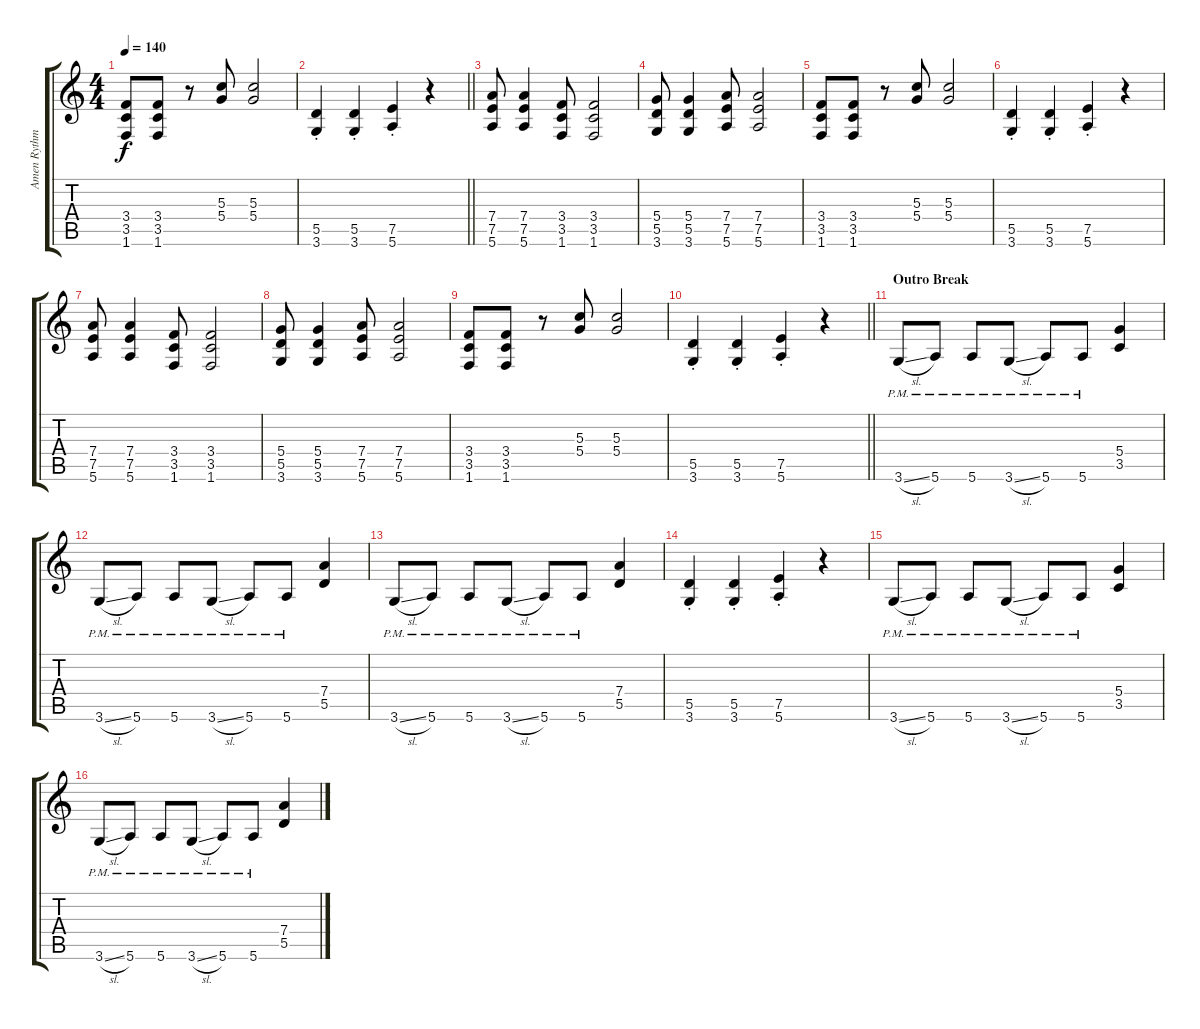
\track ("Amen Rythm" "Amen Rythm") {instrument distortionguitar}
\staff {score tabs}
\tuning (E4 B3 G3 D3 A2 E2) {hide}
\ts (4 4)
\tempo 140
\clef g2
\ks c
(3.4 3.5 1.6).8{dy f} (3.4 3.5 1.6).8 r.8 (5.3 5.4).8 (5.3 5.4).2 |
\barLineRight lightlight
(5.5{st} 3.6{st}).4 (5.5{st} 3.6{st}).4 (7.5{st} 5.6{st}).4 r.4 |
(7.4 7.5 5.6).8 (7.4 7.5 5.6).4 (3.4 3.5 1.6).8 (3.4 3.5 1.6).2 |
(5.4 5.5 3.6).8 (5.4 5.5 3.6).4 (7.4 7.5 5.6).8 (7.4 7.5 5.6).2 |
(3.4 3.5 1.6).8 (3.4 3.5 1.6).8 r.8 (5.3 5.4).8 (5.3 5.4).2 |
(5.5{st} 3.6{st}).4 (5.5{st} 3.6{st}).4 (7.5{st} 5.6{st}).4 r.4 |
(7.4 7.5 5.6).8 (7.4 7.5 5.6).4 (3.4 3.5 1.6).8 (3.4 3.5 1.6).2 |
(5.4 5.5 3.6).8 (5.4 5.5 3.6).4 (7.4 7.5 5.6).8 (7.4 7.5 5.6).2 |
(3.4 3.5 1.6).8 (3.4 3.5 1.6).8 r.8 (5.3 5.4).8 (5.3 5.4).2 |
\barLineRight lightlight
(5.5{st} 3.6{st}).4 (5.5{st} 3.6{st}).4 (7.5{st} 5.6{st}).4 r.4 |
\section ("" "Outro Break")
3.6{sl pm}.8 5.6{pm}.8 5.6{pm}.8 3.6{sl pm}.8 5.6{pm}.8 5.6{pm}.8 (5.4 3.5).4 |
3.6{sl pm}.8 5.6{pm}.8 5.6{pm}.8 3.6{sl pm}.8 5.6{pm}.8 5.6{pm}.8 (7.4 5.5).4 |
3.6{sl pm}.8 5.6{pm}.8 5.6{pm}.8 3.6{sl pm}.8 5.6{pm}.8 5.6{pm}.8 (7.4 5.5).4 |
(5.5{st} 3.6{st}).4 (5.5{st} 3.6{st}).4 (7.5{st} 5.6{st}).4 r.4 |
3.6{sl pm}.8 5.6{pm}.8 5.6{pm}.8 3.6{sl pm}.8 5.6{pm}.8 5.6{pm}.8 (5.4 3.5).4 |
3.6{sl pm}.8 5.6{pm}.8 5.6{pm}.8 3.6{sl pm}.8 5.6{pm}.8 5.6{pm}.8 (7.4 5.5).4
